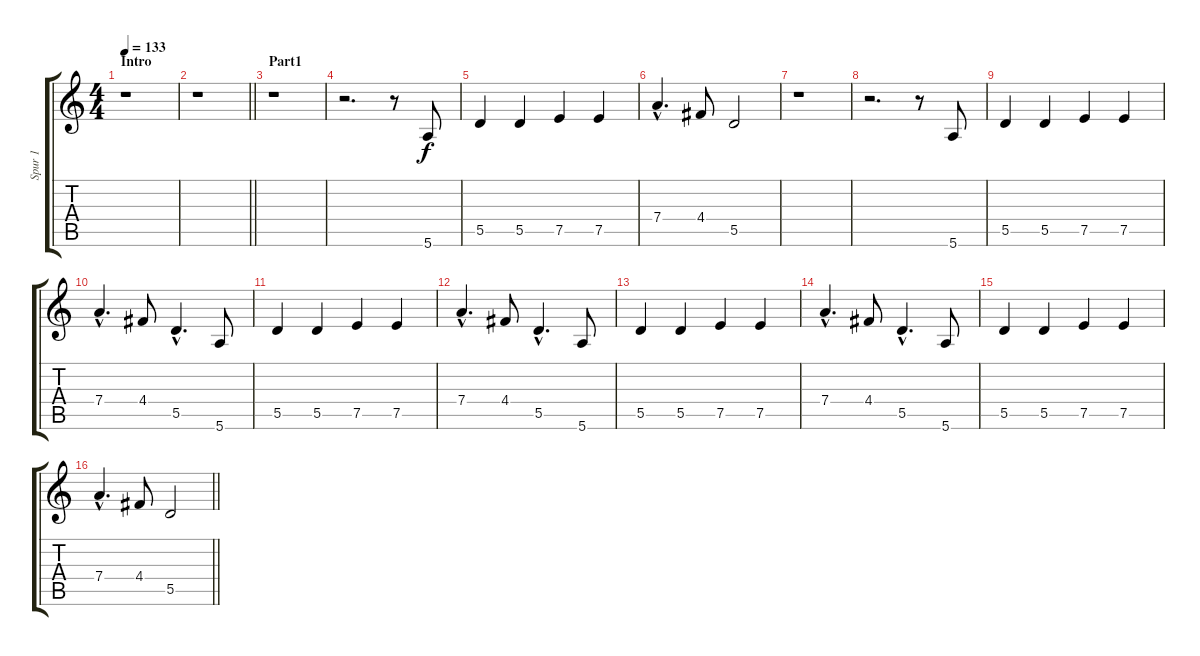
\track ("Spur 1" "Spur 1") {instrument distortionguitar}
\staff {score tabs}
\tuning (E4 B3 G3 D3 A2 E2) {hide}
\ts (4 4)
\section ("" "Intro")
\tempo 133
\clef g2
\ks c
r.1{dy f instrument distortionguitar} |
\barLineRight lightlight
r.1 |
\section ("" "Part1")
r.1 |
r.2{d} r.8 5.6.8 |
5.5.4 5.5.4 7.5.4 7.5.4 |
7.4{hac}.4{d} 4.4.8 5.5.2 |
r.1 |
r.2{d} r.8 5.6.8 |
5.5.4 5.5.4 7.5.4 7.5.4 |
7.4{hac}.4{d} 4.4.8 5.5{hac}.4{d} 5.6.8 |
5.5.4 5.5.4 7.5.4 7.5.4 |
7.4{hac}.4{d} 4.4.8 5.5{hac}.4{d} 5.6.8 |
5.5.4 5.5.4 7.5.4 7.5.4 |
7.4{hac}.4{d} 4.4.8 5.5{hac}.4{d} 5.6.8 |
5.5.4 5.5.4 7.5.4 7.5.4 |
\barLineRight lightlight
7.4{hac}.4{d} 4.4.8 5.5.2
